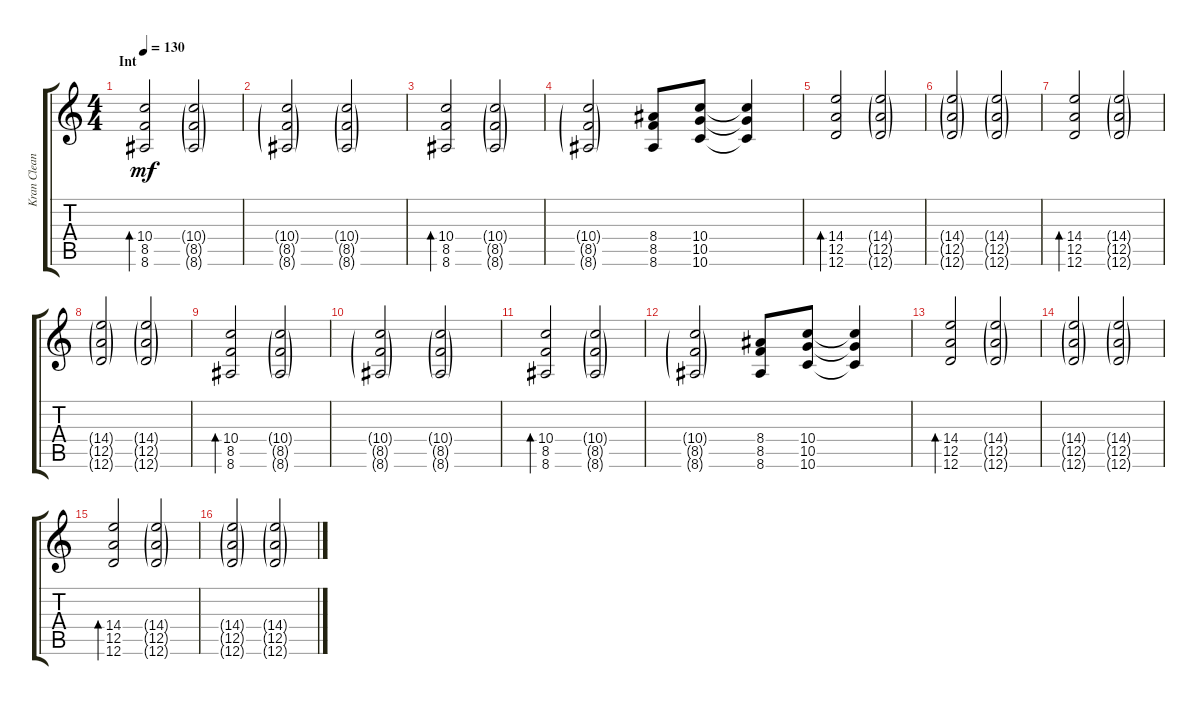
\track ("Kran Clean" "Kran Clean") {instrument electricguitarclean}
\staff {score tabs}
\tuning (E4 B3 G3 D3 A2 D2) {hide}
\ts (4 4)
\section ("" "Int")
\tempo 130
\clef g2
\ks c
(10.4 8.5 8.6).2{bd 120 dy mf instrument electricguitarclean} (10.4{g} 8.5{g} 8.6{g}).2 |
(10.4{g} 8.5{g} 8.6{g}).2 (10.4{g} 8.5{g} 8.6{g}).2 |
(10.4 8.5 8.6).2{bd 120} (10.4{g} 8.5{g} 8.6{g}).2 |
(10.4{g} 8.5{g} 8.6{g}).2 (8.4 8.5 8.6).8 (10.4 10.5 10.6).8 (10.4{t} 10.5{t} 10.6{t}).4 |
(14.4 12.5 12.6).2{bd 120} (14.4{g} 12.5{g} 12.6{g}).2 |
(14.4{g} 12.5{g} 12.6{g}).2 (14.4{g} 12.5{g} 12.6{g}).2 |
(14.4 12.5 12.6).2{bd 120} (14.4{g} 12.5{g} 12.6{g}).2 |
(14.4{g} 12.5{g} 12.6{g}).2 (14.4{g} 12.5{g} 12.6{g}).2 |
(10.4 8.5 8.6).2{bd 120} (10.4{g} 8.5{g} 8.6{g}).2 |
(10.4{g} 8.5{g} 8.6{g}).2 (10.4{g} 8.5{g} 8.6{g}).2 |
(10.4 8.5 8.6).2{bd 120} (10.4{g} 8.5{g} 8.6{g}).2 |
(10.4{g} 8.5{g} 8.6{g}).2 (8.4 8.5 8.6).8 (10.4 10.5 10.6).8 (10.4{t} 10.5{t} 10.6{t}).4 |
(14.4 12.5 12.6).2{bd 120} (14.4{g} 12.5{g} 12.6{g}).2 |
(14.4{g} 12.5{g} 12.6{g}).2 (14.4{g} 12.5{g} 12.6{g}).2 |
(14.4 12.5 12.6).2{bd 120} (14.4{g} 12.5{g} 12.6{g}).2 |
(14.4{g} 12.5{g} 12.6{g}).2 (14.4{g} 12.5{g} 12.6{g}).2
